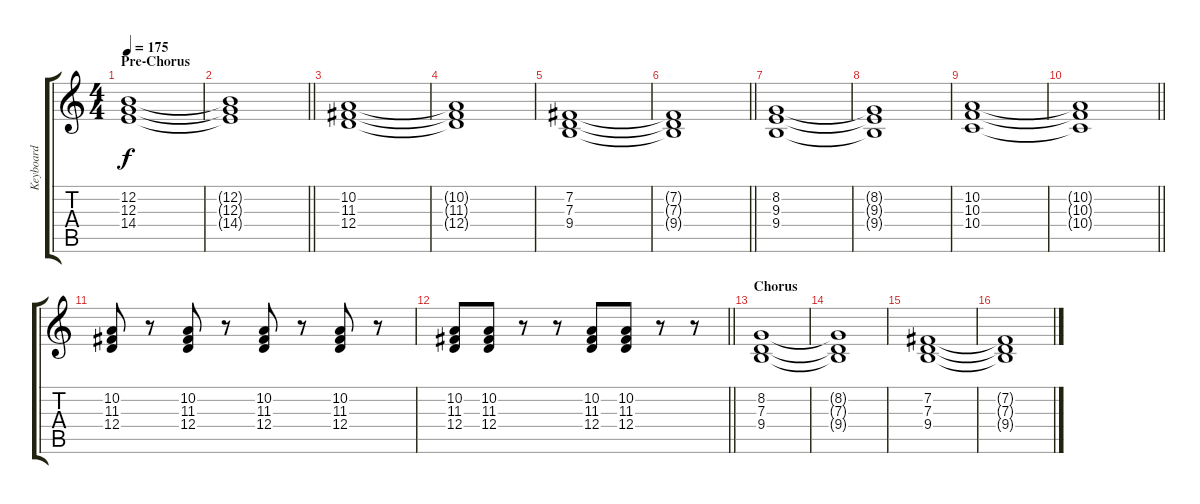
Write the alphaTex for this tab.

\track ("Keyboard" "Keyboard") {instrument lead2sawtooth}
\staff {score tabs}
\tuning (E4 B3 G3 D3 A2 E2) {hide}
\ts (4 4)
\section ("" "Pre-Chorus")
\tempo 175
\clef g2
\ks c
(12.2 12.3 14.4).1{dy f} |
\barLineRight lightlight
(12.2{t} 12.3{t} 14.4{t}).1 |
(10.2 11.3 12.4).1 |
(10.2{t} 11.3{t} 12.4{t}).1 |
(7.2 7.3 9.4).1 |
\barLineRight lightlight
(7.2{t} 7.3{t} 9.4{t}).1 |
(8.2 9.3 9.4).1 |
(8.2{t} 9.3{t} 9.4{t}).1 |
(10.2 10.3 10.4).1 |
\barLineRight lightlight
(10.2{t} 10.3{t} 10.4{t}).1 |
(10.2 11.3 12.4).8 r.8 (10.2 11.3 12.4).8 r.8 (10.2 11.3 12.4).8 r.8 (10.2 11.3 12.4).8 r.8 |
\barLineRight lightlight
(10.2 11.3 12.4).8 (10.2 11.3 12.4).8 r.8 r.8 (10.2 11.3 12.4).8 (10.2 11.3 12.4).8 r.8 r.8 |
\section ("" "Chorus")
(8.2 7.3 9.4).1 |
(8.2{t} 7.3{t} 9.4{t}).1 |
(7.2 7.3 9.4).1 |
(7.2{t} 7.3{t} 9.4{t}).1
